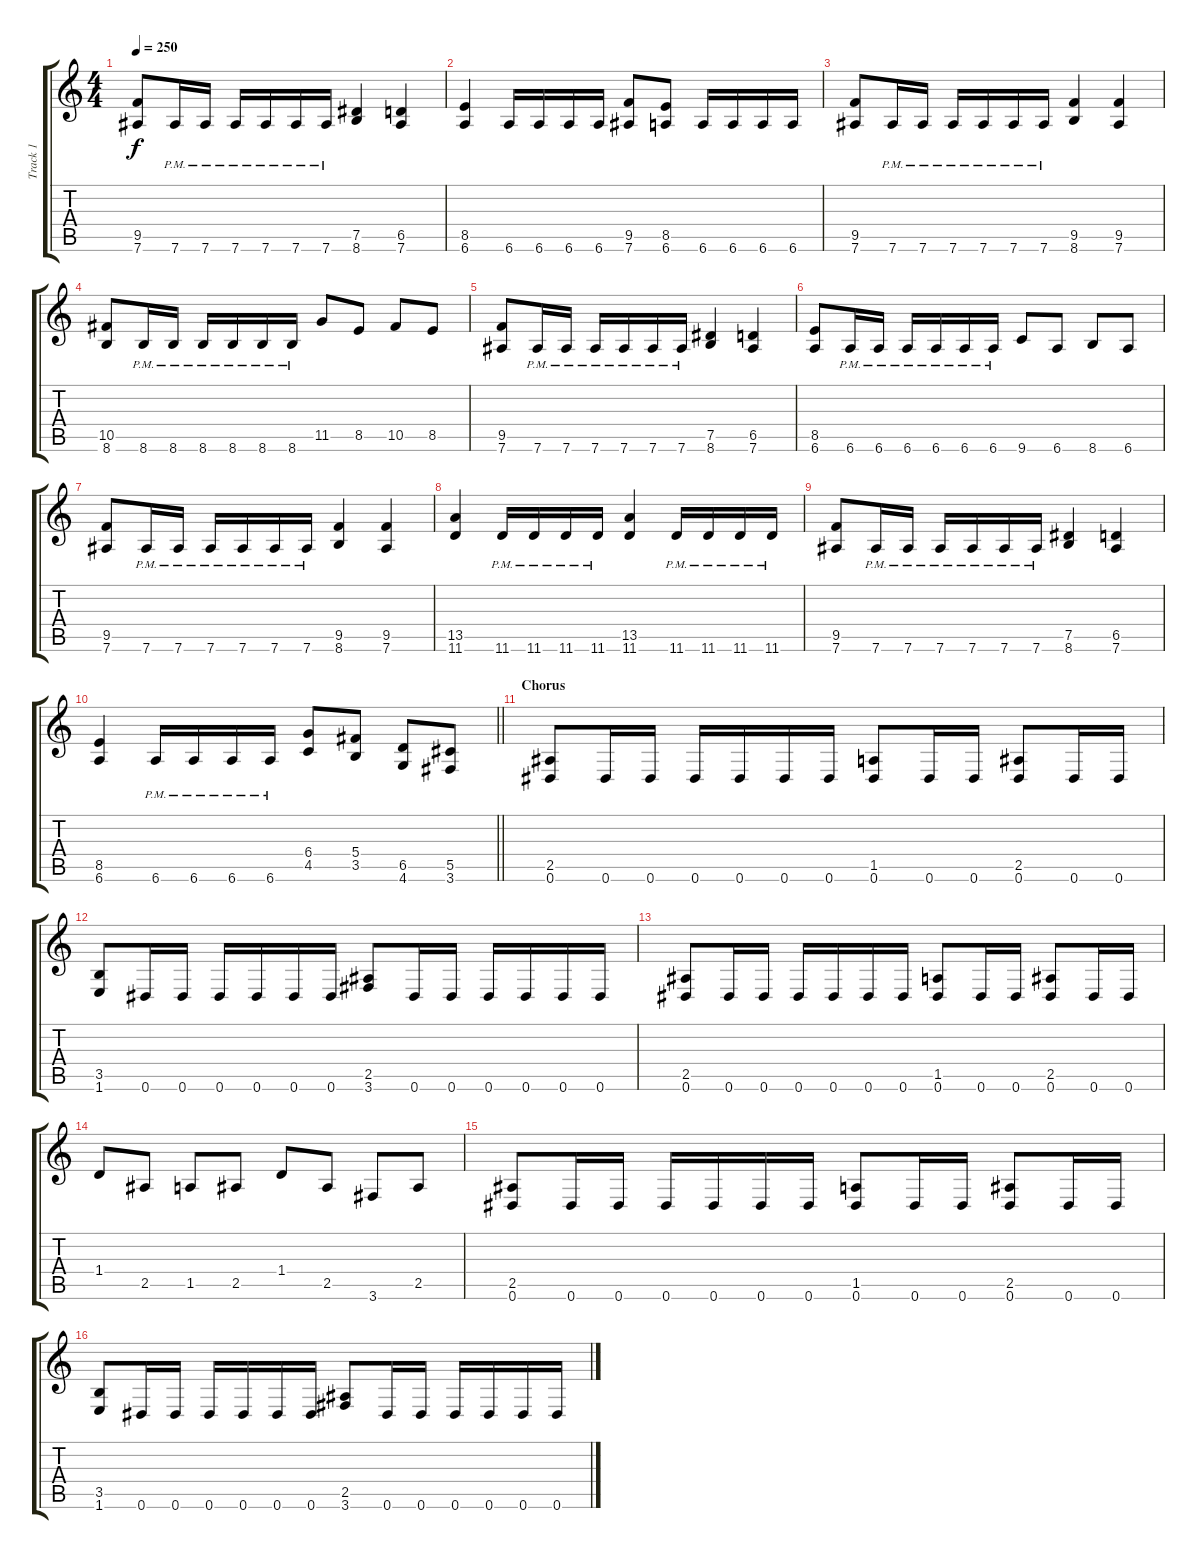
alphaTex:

\track ("Track 1" "Track 1") {instrument distortionguitar}
\staff {score tabs}
\tuning (Eb4 Bb3 Gb3 Db3 Ab2 Eb2) {hide}
\ts (4 4)
\tempo 250
\clef g2
\ks c
(9.5 7.6).8{dy f} 7.6{pm}.16 7.6{pm}.16 7.6{pm}.16 7.6{pm}.16 7.6{pm}.16 7.6{pm}.16 (7.5 8.6).4 (6.5 7.6).4 |
(8.5 6.6).4 6.6.16 6.6.16 6.6.16 6.6.16 (9.5 7.6).8 (8.5 6.6).8 6.6.16 6.6.16 6.6.16 6.6.16 |
(9.5 7.6).8 7.6{pm}.16 7.6{pm}.16 7.6{pm}.16 7.6{pm}.16 7.6{pm}.16 7.6{pm}.16 (9.5 8.6).4 (9.5 7.6).4 |
(10.5 8.6).8 8.6{pm}.16 8.6{pm}.16 8.6{pm}.16 8.6{pm}.16 8.6{pm}.16 8.6{pm}.16 11.5.8 8.5.8 10.5.8 8.5.8 |
(9.5 7.6).8 7.6{pm}.16 7.6{pm}.16 7.6{pm}.16 7.6{pm}.16 7.6{pm}.16 7.6{pm}.16 (7.5 8.6).4 (6.5 7.6).4 |
(8.5 6.6).8 6.6{pm}.16 6.6{pm}.16 6.6{pm}.16 6.6{pm}.16 6.6{pm}.16 6.6{pm}.16 9.6.8 6.6.8 8.6.8 6.6.8 |
(9.5 7.6).8 7.6{pm}.16 7.6{pm}.16 7.6{pm}.16 7.6{pm}.16 7.6{pm}.16 7.6{pm}.16 (9.5 8.6).4 (9.5 7.6).4 |
(13.5 11.6).4 11.6{pm}.16 11.6{pm}.16 11.6{pm}.16 11.6{pm}.16 (13.5 11.6).4 11.6{pm}.16 11.6{pm}.16 11.6{pm}.16 11.6{pm}.16 |
(9.5 7.6).8 7.6{pm}.16 7.6{pm}.16 7.6{pm}.16 7.6{pm}.16 7.6{pm}.16 7.6{pm}.16 (7.5 8.6).4 (6.5 7.6).4 |
\barLineRight lightlight
(8.5 6.6).4 6.6{pm}.16 6.6{pm}.16 6.6{pm}.16 6.6{pm}.16 (6.4 4.5).8 (5.4 3.5).8 (6.5 4.6).8 (5.5 3.6).8 |
\section ("" "Chorus")
(2.5 0.6).8 0.6.16 0.6.16 0.6.16 0.6.16 0.6.16 0.6.16 (1.5 0.6).8 0.6.16 0.6.16 (2.5 0.6).8 0.6.16 0.6.16 |
(3.5 1.6).8 0.6.16 0.6.16 0.6.16 0.6.16 0.6.16 0.6.16 (2.5 3.6).8 0.6.16 0.6.16 0.6.16 0.6.16 0.6.16 0.6.16 |
(2.5 0.6).8 0.6.16 0.6.16 0.6.16 0.6.16 0.6.16 0.6.16 (1.5 0.6).8 0.6.16 0.6.16 (2.5 0.6).8 0.6.16 0.6.16 |
1.4.8 2.5.8 1.5.8 2.5.8 1.4.8 2.5.8 3.6.8 2.5.8 |
(2.5 0.6).8 0.6.16 0.6.16 0.6.16 0.6.16 0.6.16 0.6.16 (1.5 0.6).8 0.6.16 0.6.16 (2.5 0.6).8 0.6.16 0.6.16 |
(3.5 1.6).8 0.6.16 0.6.16 0.6.16 0.6.16 0.6.16 0.6.16 (2.5 3.6).8 0.6.16 0.6.16 0.6.16 0.6.16 0.6.16 0.6.16
